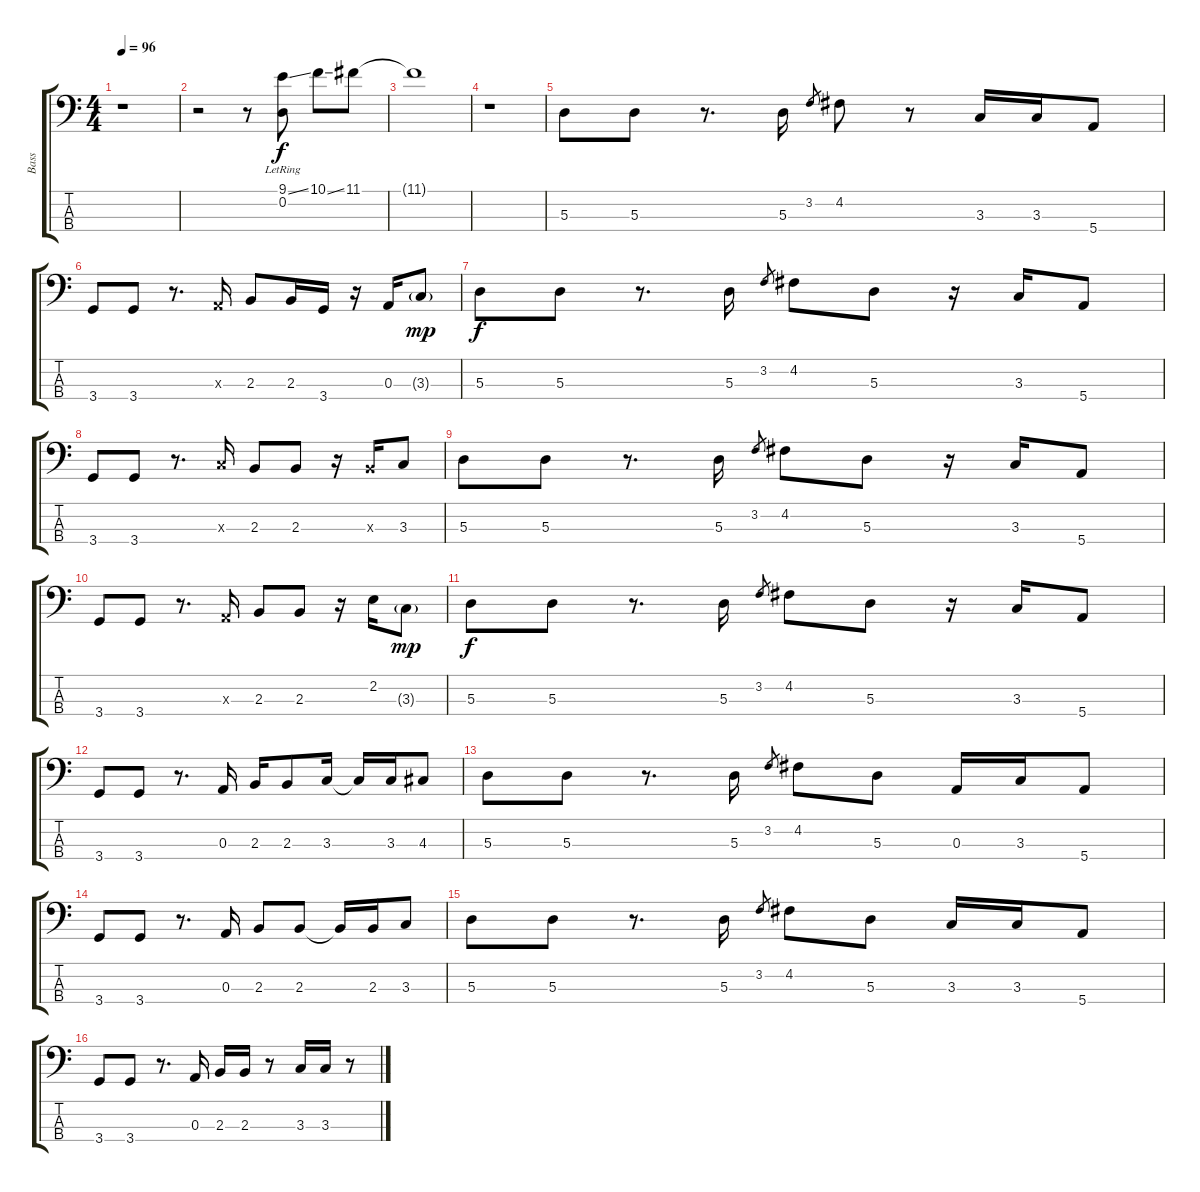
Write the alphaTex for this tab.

\track ("Bass" "Bass") {instrument fretlessbass}
\staff {score tabs}
\tuning (G2 D2 A1 E1) {hide}
\ts (4 4)
\tempo 96
\clef f4
\ks c
r.1{dy f instrument fretlessbass} |
r.2 r.8 (9.1{ss} 0.2{lr}).8 10.1{ss}.8 11.1.8 |
11.1{t}.1 |
r.1 |
5.3.8 5.3.8 r.8{d} 5.3.16 3.2.8{gr} 4.2.8 r.8 3.3.16 3.3.16 5.4.8 |
3.4.8 3.4.8 r.8{d} 0.3{x}.16 2.3.8 2.3.16 3.4.16 r.16 0.3.16 3.3{g}.8{dy mp} |
5.3.8{dy f} 5.3.8 r.8{d} 5.3.16 3.2.8{gr} 4.2.8 5.3.8 r.16 3.3.16 5.4.8 |
3.4.8 3.4.8 r.8{d} 3.3{x}.16 2.3.8 2.3.8 r.16 2.3{x}.16 3.3.8 |
5.3.8 5.3.8 r.8{d} 5.3.16 3.2.8{gr} 4.2.8 5.3.8 r.16 3.3.16 5.4.8 |
3.4.8 3.4.8 r.8{d} 0.3{x}.16 2.3.8 2.3.8 r.16 2.2.16 3.3{g}.8{dy mp} |
5.3.8{dy f} 5.3.8 r.8{d} 5.3.16 3.2.8{gr} 4.2.8 5.3.8 r.16 3.3.16 5.4.8 |
3.4.8 3.4.8 r.8{d} 0.3.16 2.3.16 2.3.8 3.3.16 3.3{t}.16 3.3.16 4.3.8 |
5.3.8 5.3.8 r.8{d} 5.3.16 3.2.8{gr} 4.2.8 5.3.8 0.3.16 3.3.16 5.4.8 |
3.4.8 3.4.8 r.8{d} 0.3.16 2.3.8 2.3.8 2.3{t}.16 2.3.16 3.3.8 |
5.3.8 5.3.8 r.8{d} 5.3.16 3.2.8{gr} 4.2.8 5.3.8 3.3.16 3.3.16 5.4.8 |
3.4.8 3.4.8 r.8{d} 0.3.16 2.3.16 2.3.16 r.8 3.3.16 3.3.16 r.8
